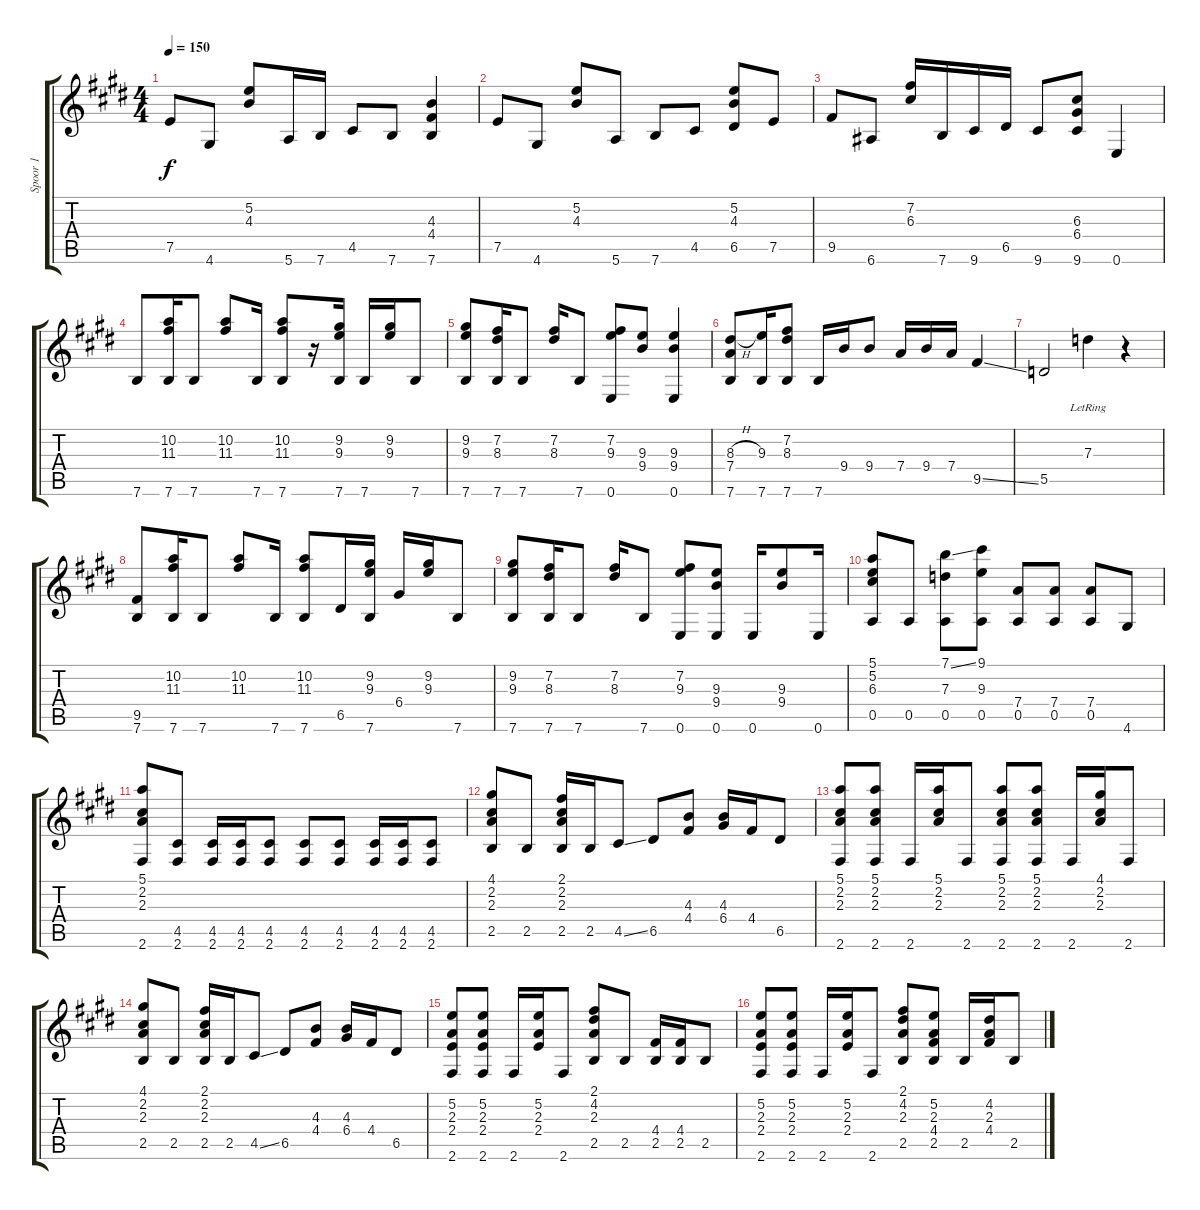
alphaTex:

\track ("Spoor 1" "Spoor 1") {instrument acousticguitarnylon}
\staff {score tabs}
\tuning (E4 B3 G3 D3 A2 E2) {hide}
\ts (4 4)
\tempo 150
\clef g2
\ks e
7.5.8{dy f} 4.6.8 (5.2 4.3).8 5.6.16 7.6.16 4.5.8 7.6.8 (4.3 4.4 7.6).4 |
7.5.8 4.6.8 (5.2 4.3).8 5.6.8 7.6.8 4.5.8 (5.2 4.3 6.5).8 7.5.8 |
9.5.8 6.6.8 (7.2 6.3).16 7.6.16 9.6.16 6.5.16 9.6.8 (6.3 6.4 9.6).8 0.6.4 |
7.6.8 (10.2 11.3 7.6).16 7.6.8 (10.2 11.3).8 7.6.16 (10.2 11.3 7.6).8 r.16 (9.2 9.3 7.6).16 7.6.16 (9.2 9.3).16 7.6.8 |
(9.2 9.3 7.6).8 (7.2 8.3 7.6).16 7.6.8 (7.2 8.3).16 7.6.8 (7.2 9.3 0.6).8 (9.3 9.4).8 (9.3 9.4 0.6).4 |
(8.3{h} 7.4 7.6).8 (9.3 7.6).16 (7.2 8.3 7.6).8 7.6.16 9.4.16 9.4.8 7.4.16 9.4.16 7.4.16 9.5{ss}.4 |
5.5.2 7.3{lr}.4 r.4 |
(9.5 7.6).8 (10.2 11.3 7.6).16 7.6.8 (10.2 11.3).8 7.6.16 (10.2 11.3 7.6).8 6.5.16 (9.2 9.3 7.6).16 6.4.16 (9.2 9.3).16 7.6.8 |
(9.2 9.3 7.6).8 (7.2 8.3 7.6).16 7.6.8 (7.2 8.3).16 7.6.8 (7.2 9.3 0.6).8 (9.3 9.4 0.6).8 0.6.16 (9.3 9.4).8 0.6.16 |
(5.1 5.2 6.3 0.5).8 0.5.8 (7.1{ss} 7.3 0.5).8 (9.1 9.3 0.5).8 (7.4 0.5).8 (7.4 0.5).8 (7.4 0.5).8 4.6.8 |
(5.1 2.2 2.3 2.6).8 (4.5 2.6).8 (4.5 2.6).16 (4.5 2.6).16 (4.5 2.6).8 (4.5 2.6).8 (4.5 2.6).8 (4.5 2.6).16 (4.5 2.6).16 (4.5 2.6).8 |
(4.1 2.2 2.3 2.5).8 2.5.8 (2.1 2.2 2.3 2.5).16 2.5.16 4.5{ss}.8 6.5.8 (4.3 4.4).8 (4.3 6.4).16 4.4.16 6.5.8 |
(5.1 2.2 2.3 2.6).8 (5.1 2.2 2.3 2.6).8 2.6.16 (5.1 2.2 2.3).16 2.6.8 (5.1 2.2 2.3 2.6).8 (5.1 2.2 2.3 2.6).8 2.6.16 (4.1 2.2 2.3).16 2.6.8 |
(4.1 2.2 2.3 2.5).8 2.5.8 (2.1 2.2 2.3 2.5).16 2.5.16 4.5{ss}.8 6.5.8 (4.3 4.4).8 (4.3 6.4).16 4.4.16 6.5.8 |
(5.2 2.3 2.4 2.6).8 (5.2 2.3 2.4 2.6).8 2.6.16 (5.2 2.3 2.4).16 2.6.8 (2.1 4.2 2.3 2.5).8 2.5.8 (4.4 2.5).16 (4.4 2.5).16 2.5.8 |
(5.2 2.3 2.4 2.6).8 (5.2 2.3 2.4 2.6).8 2.6.16 (5.2 2.3 2.4).16 2.6.8 (2.1 4.2 2.3 2.5).8 (5.2 2.3 4.4 2.5).8 2.5.16 (4.2 2.3 4.4).16 2.5.8
